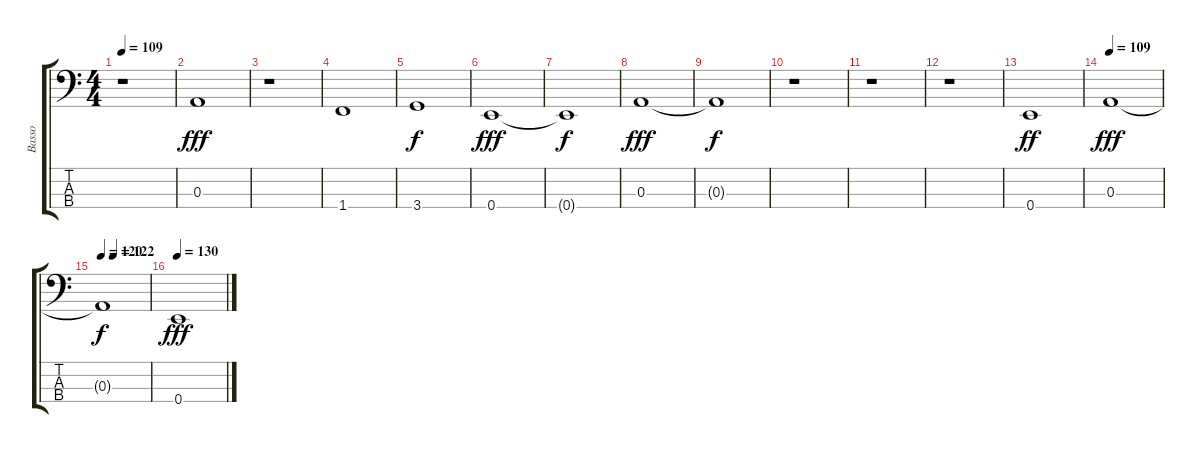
\track ("Basso" "Basso") {instrument electricbasspick}
\staff {score tabs}
\tuning (G2 D2 A1 E1) {hide}
\ts (4 4)
\tempo 109
\clef f4
\ks c
r.1{dy fff instrument electricbasspick} |
0.3.1 |
r.1 |
1.4.1 |
3.4.1{dy f} |
0.4.1{dy fff} |
0.4{t}.1{dy f} |
0.3.1{dy fff} |
0.3{t}.1{dy f} |
r.1 |
r.1 |
r.1 |
0.4.1{dy ff} |
\tempo 109
0.3.1{dy fff} |
\tempo 120
\tempo (122 0.25)
0.3{t}.1{dy f} |
\tempo 130
0.4.1{dy fff}
